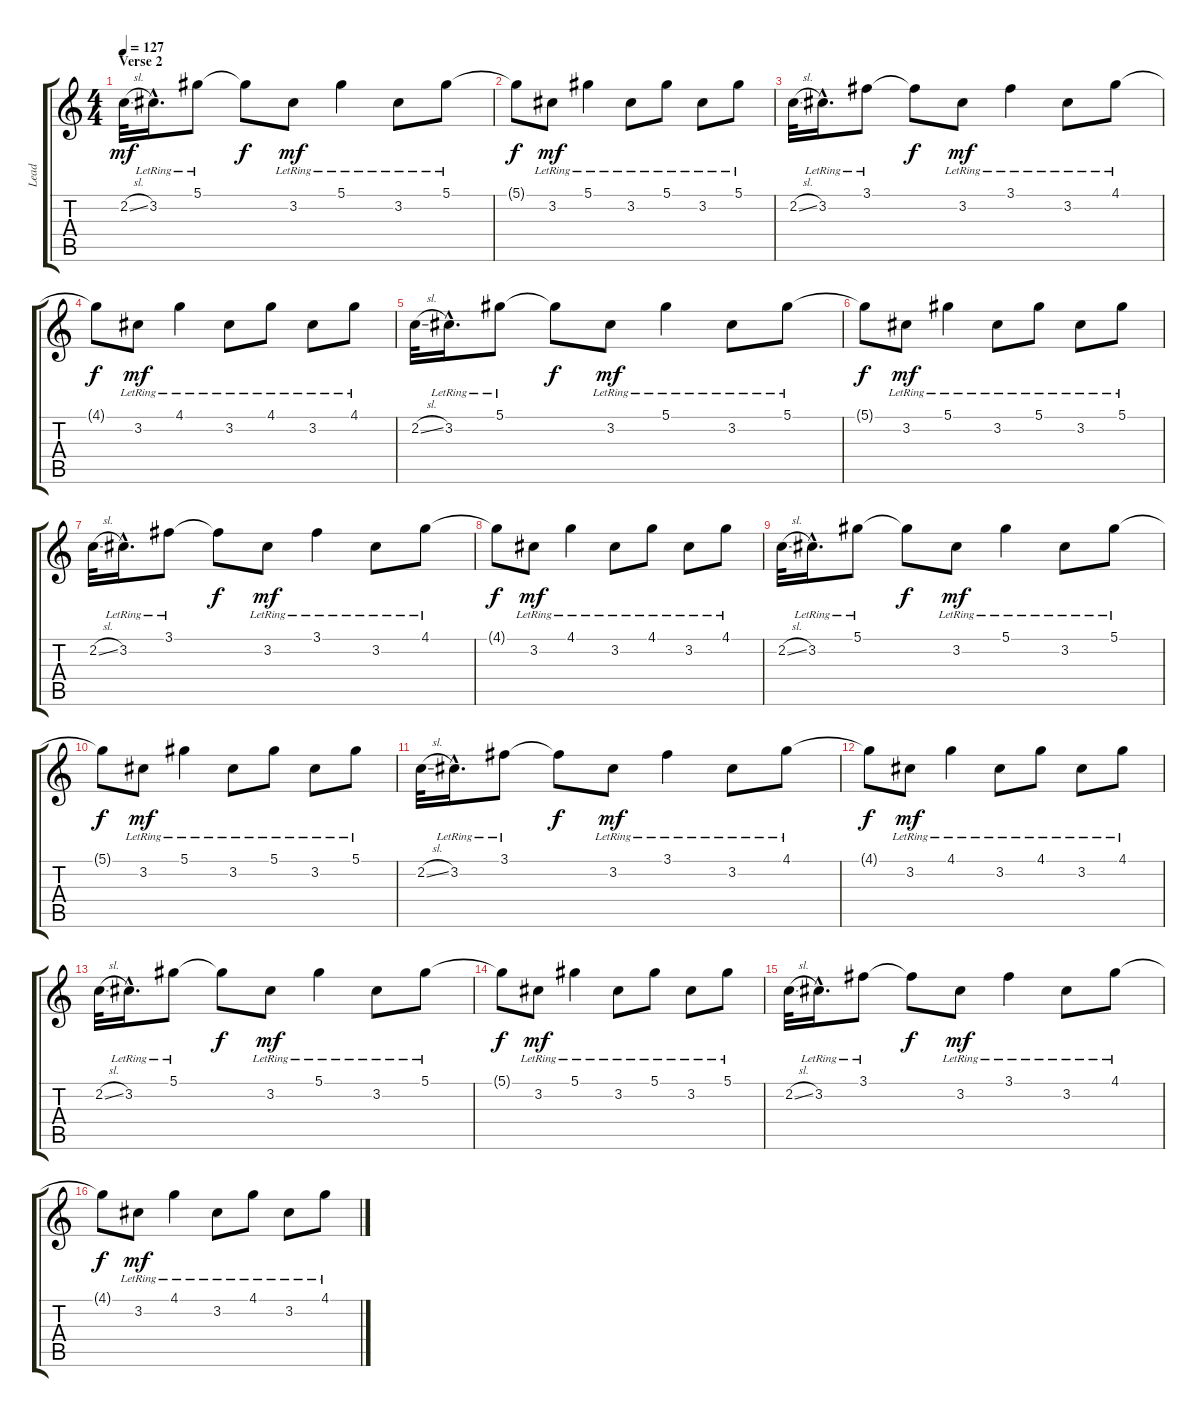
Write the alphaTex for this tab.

\track ("Lead" "Lead") {instrument distortionguitar}
\staff {score tabs}
\tuning (Eb4 Bb3 Gb3 Db3 Ab2 Db2) {hide}
\ts (4 4)
\section ("" "Verse 2")
\tempo 127
\clef g2
\ks c
2.2{sl}.32{dy mf} 3.2{hac lr}.16{d} 5.1{lr}.8 5.1{t}.8{dy f} 3.2{lr}.8{dy mf} 5.1{lr}.4 3.2{lr}.8 5.1{lr}.8 |
5.1{t}.8{dy f} 3.2{lr}.8{dy mf} 5.1{lr}.4 3.2{lr}.8 5.1{lr}.8 3.2{lr}.8 5.1{lr}.8 |
2.2{sl}.32 3.2{hac lr}.16{d} 3.1{lr}.8 3.1{t}.8{dy f} 3.2{lr}.8{dy mf} 3.1{lr}.4 3.2{lr}.8 4.1{lr}.8 |
4.1{t}.8{dy f} 3.2{lr}.8{dy mf} 4.1{lr}.4 3.2{lr}.8 4.1{lr}.8 3.2{lr}.8 4.1{lr}.8 |
2.2{sl}.32 3.2{hac lr}.16{d} 5.1{lr}.8 5.1{t}.8{dy f} 3.2{lr}.8{dy mf} 5.1{lr}.4 3.2{lr}.8 5.1{lr}.8 |
5.1{t}.8{dy f} 3.2{lr}.8{dy mf} 5.1{lr}.4 3.2{lr}.8 5.1{lr}.8 3.2{lr}.8 5.1{lr}.8 |
2.2{sl}.32 3.2{hac lr}.16{d} 3.1{lr}.8 3.1{t}.8{dy f} 3.2{lr}.8{dy mf} 3.1{lr}.4 3.2{lr}.8 4.1{lr}.8 |
4.1{t}.8{dy f} 3.2{lr}.8{dy mf} 4.1{lr}.4 3.2{lr}.8 4.1{lr}.8 3.2{lr}.8 4.1{lr}.8 |
2.2{sl}.32 3.2{hac lr}.16{d} 5.1{lr}.8 5.1{t}.8{dy f} 3.2{lr}.8{dy mf} 5.1{lr}.4 3.2{lr}.8 5.1{lr}.8 |
5.1{t}.8{dy f} 3.2{lr}.8{dy mf} 5.1{lr}.4 3.2{lr}.8 5.1{lr}.8 3.2{lr}.8 5.1{lr}.8 |
2.2{sl}.32 3.2{hac lr}.16{d} 3.1{lr}.8 3.1{t}.8{dy f} 3.2{lr}.8{dy mf} 3.1{lr}.4 3.2{lr}.8 4.1{lr}.8 |
4.1{t}.8{dy f} 3.2{lr}.8{dy mf} 4.1{lr}.4 3.2{lr}.8 4.1{lr}.8 3.2{lr}.8 4.1{lr}.8 |
2.2{sl}.32 3.2{hac lr}.16{d} 5.1{lr}.8 5.1{t}.8{dy f} 3.2{lr}.8{dy mf} 5.1{lr}.4 3.2{lr}.8 5.1{lr}.8 |
5.1{t}.8{dy f} 3.2{lr}.8{dy mf} 5.1{lr}.4 3.2{lr}.8 5.1{lr}.8 3.2{lr}.8 5.1{lr}.8 |
2.2{sl}.32 3.2{hac lr}.16{d} 3.1{lr}.8 3.1{t}.8{dy f} 3.2{lr}.8{dy mf} 3.1{lr}.4 3.2{lr}.8 4.1{lr}.8 |
4.1{t}.8{dy f} 3.2{lr}.8{dy mf} 4.1{lr}.4 3.2{lr}.8 4.1{lr}.8 3.2{lr}.8 4.1{lr}.8
